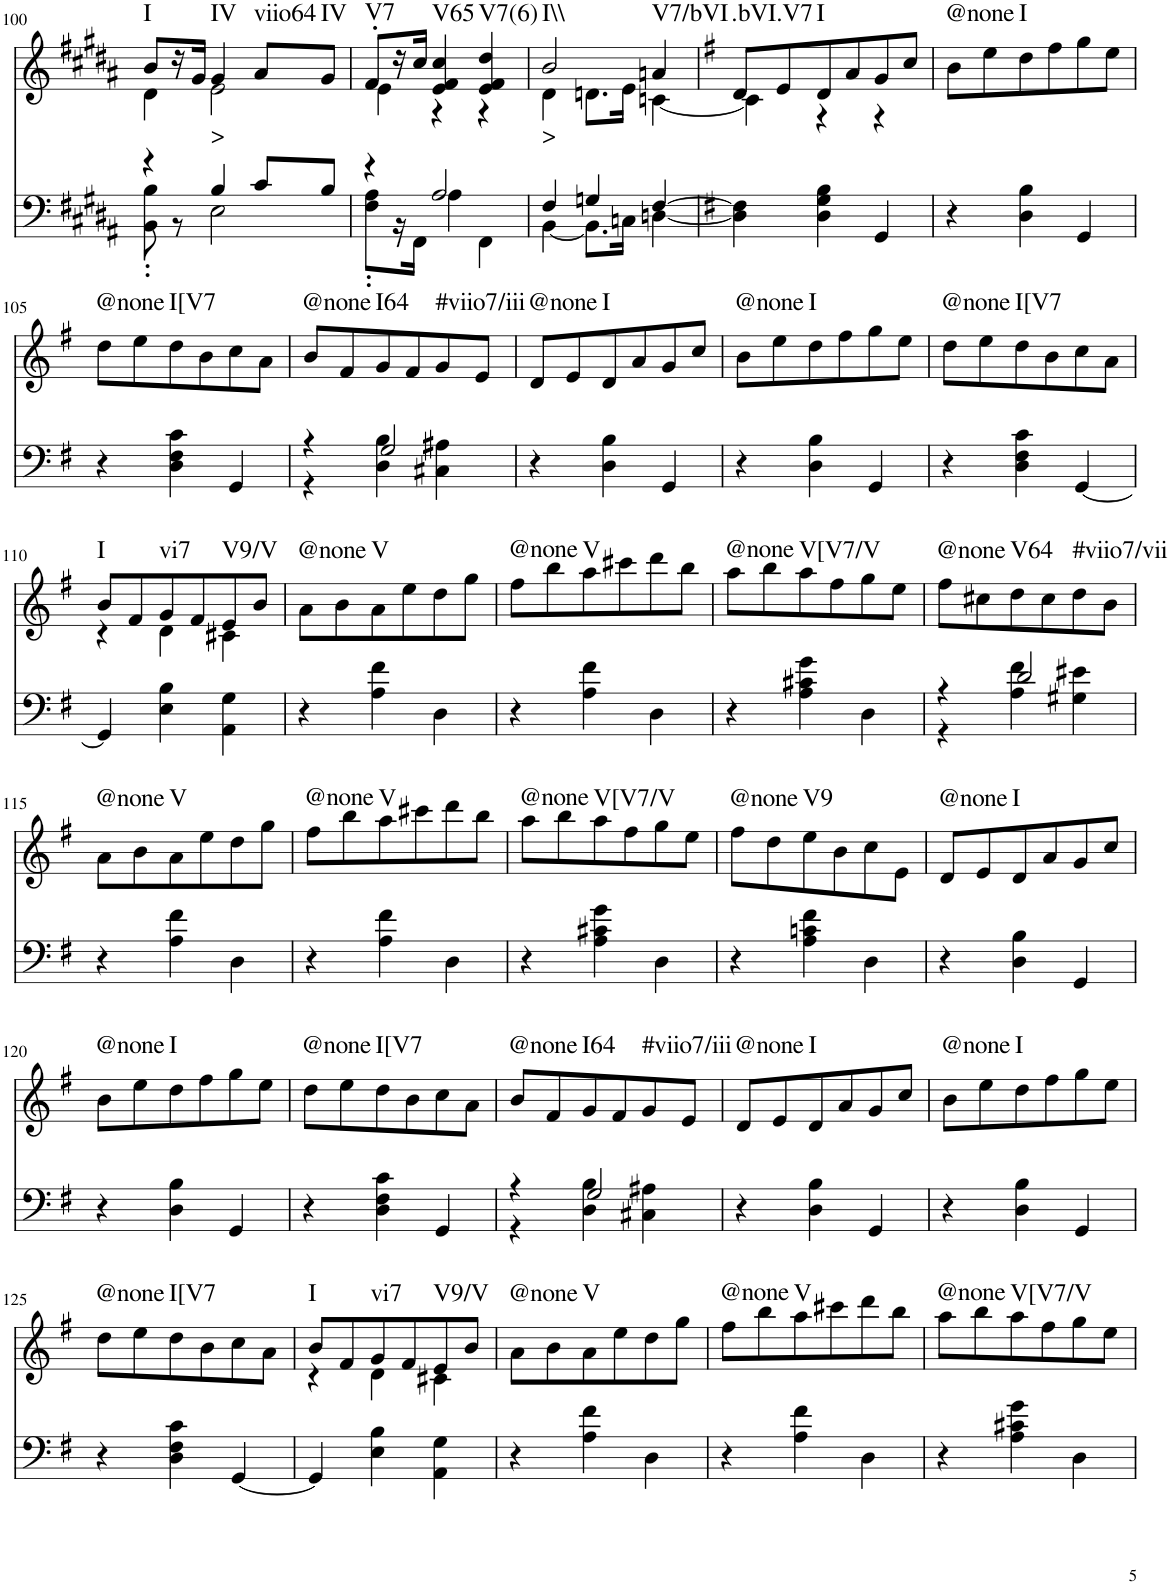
**kern	**kern	**text	**harte
*part2	*part1	*part1	*part1
*staff2	*staff1	*staff1	*
*I"Piano	*I"Piano	*	*
*I'Pno	*I'Pno	*	*
!!LO:PB:g=z
*clefF4	*clefG2	*	*
*k[f#c#g#d#a#]	*k[f#c#g#d#a#]	*	*
*M3/4	*M3/4	*	*
=100	=100	=100	=100
*^	*^	*	*
!	!	!	!	!	!LO:H:kt=I
4r	8BB\' 8B\'	8b/L	4d#\	.	N
.	8r	16r	.	.	.
.	.	16g#/JJ	.	.	.
!	!	!	!	!LO:LY:b	!LO:H:kt=IV
4B/	2E\	4g#/	2e\	>	N
!	!	!	!	!	!LO:H:kt=viio64
8c#/L	.	8a#/L	.	.	N
!	!	!	!	!	!LO:H:kt=IV
8B/J	.	8g#/J	.	.	N
=101	=101	=101	=101	=101	=101
!	!	!	!	!	!LO:H:kt=V7
4r	8F#\' 8A#\'L	8f#'/L	4e\	.	N
.	16r	16r	.	.	.
.	16FF#\JJ	16cc#/JJ	.	.	.
!	!	!	!	!	!LO:H:kt=V65
2A#/	4A#\	4e/ 4f#/ 4cc#/	4r	.	N
!	!	!	!	!	!LO:H:kt=V7(6)
.	4FF#\	4e/ 4f#/ 4dd#/	4r	.	N
=102	=102	=102	=102	=102	=102
!	!	!	!	!LO:LY:b	!LO:H:kt=I\\
4F#/	[4BB\	2b/	4d#\	>	N
4Gn/	8.BB\L]	.	8.dn\L	.	.
.	16Cn\Jk	.	16e\Jk	.	.
!	!	!	!	!	!LO:H:kt=V7/bVI
[4F#/	[4Dn\	4an/	[4cn\	.	N
*v	*v	*	*	*	*
=103	=103	=103	=103	=103
*k[f#]	*k[f#]	*	*	*
*^	*	*	*	*
!	!	!	!	!	!LO:H:kt=.bVI.V7
*v	*v	*	*	*	*
4D\] 4F#\]	8d/L	4c\]	.	N
.	8e/	.	.	.
!	!	!	!	!LO:H:kt=I
4D\ 4G\ 4B\	8d/	4r	.	N
.	8a/	.	.	.
4GG/	8g/	4r	.	.
.	8cc/J	.	.	.
*	*v	*v	*	*
=104	=104	=104	=104
!	!	!	!LO:H:kt=@none
4r	8b\L	.	N
.	8ee\	.	.
!	!	!	!LO:H:kt=I
4D\ 4B\	8dd\	.	N
.	8ff#\	.	.
4GG/	8gg\	.	.
.	8ee\J	.	.
!!LO:LB:g=z
=105	=105	=105	=105
!	!	!	!LO:H:kt=@none
4r	8dd\L	.	N
.	8ee\	.	.
!	!	!	!LO:H:kt=I[V7
4D\ 4F#\ 4c\	8dd\	.	N
.	8b\	.	.
4GG/	8cc\	.	.
.	8a\J	.	.
=106	=106	=106	=106
*^	*	*	*
!	!	!	!	!LO:H:kt=@none
4r	4r	8b/L	.	N
.	.	8f#/	.	.
!	!	!	!	!LO:H:kt=I64
2G/	4D\ 4B\	8g/	.	N
.	.	8f#/	.	.
!	!	!	!	!LO:H:kt=#viio7/iii
.	4C#X\ 4A#X\	8g/	.	N
.	.	8e/J	.	.
*v	*v	*	*	*
=107	=107	=107	=107
!	!	!	!LO:H:kt=@none
4r	8d/L	.	N
.	8e/	.	.
!	!	!	!LO:H:kt=I
4D\ 4B\	8d/	.	N
.	8a/	.	.
4GG/	8g/	.	.
.	8cc/J	.	.
=108	=108	=108	=108
!	!	!	!LO:H:kt=@none
4r	8b\L	.	N
.	8ee\	.	.
!	!	!	!LO:H:kt=I
4D\ 4B\	8dd\	.	N
.	8ff#\	.	.
4GG/	8gg\	.	.
.	8ee\J	.	.
=109	=109	=109	=109
!	!	!	!LO:H:kt=@none
4r	8dd\L	.	N
.	8ee\	.	.
!	!	!	!LO:H:kt=I[V7
4D\ 4F#\ 4c\	8dd\	.	N
.	8b\	.	.
[4GG/	8cc\	.	.
.	8a\J	.	.
!!LO:LB:g=z
=110	=110	=110	=110
*	*^	*	*
!	!	!	!	!LO:H:kt=I
4GG/]	8b/L	4r	.	N
.	8f#/	.	.	.
!	!	!	!	!LO:H:kt=vi7
4E\ 4B\	8g/	4d\	.	N
.	8f#/	.	.	.
!	!	!	!	!LO:H:kt=V9/V
4AA\ 4G\	8e/	4c#X\	.	N
.	8b/J	.	.	.
*	*v	*v	*	*
=111	=111	=111	=111
!	!	!	!LO:H:kt=@none
4r	8a\L	.	N
.	8b\	.	.
!	!	!	!LO:H:kt=V
4A\ 4f#\	8a\	.	N
.	8ee\	.	.
4D\	8dd\	.	.
.	8gg\J	.	.
=112	=112	=112	=112
!	!	!	!LO:H:kt=@none
4r	8ff#\L	.	N
.	8bb\	.	.
!	!	!	!LO:H:kt=V
4A\ 4f#\	8aa\	.	N
.	8ccc#X\	.	.
4D\	8ddd\	.	.
.	8bb\J	.	.
=113	=113	=113	=113
!	!	!	!LO:H:kt=@none
4r	8aa\L	.	N
.	8bb\	.	.
!	!	!	!LO:H:kt=V[V7/V
4A\ 4c#X\ 4g\	8aa\	.	N
.	8ff#\	.	.
4D\	8gg\	.	.
.	8ee\J	.	.
=114	=114	=114	=114
*^	*	*	*
!	!	!	!	!LO:H:kt=@none
4r	4r	8ff#\L	.	N
.	.	8cc#X\	.	.
!	!	!	!	!LO:H:kt=V64
2d/	4A\ 4f#\	8dd\	.	N
.	.	8cc#\	.	.
!	!	!	!	!LO:H:kt=#viio7/vii
.	4G#X\ 4e#X\	8dd\	.	N
.	.	8b\J	.	.
*v	*v	*	*	*
!!LO:LB:g=z
=115	=115	=115	=115
!	!	!	!LO:H:kt=@none
4r	8a\L	.	N
.	8b\	.	.
!	!	!	!LO:H:kt=V
4A\ 4f#\	8a\	.	N
.	8ee\	.	.
4D\	8dd\	.	.
.	8gg\J	.	.
=116	=116	=116	=116
!	!	!	!LO:H:kt=@none
4r	8ff#\L	.	N
.	8bb\	.	.
!	!	!	!LO:H:kt=V
4A\ 4f#\	8aa\	.	N
.	8ccc#X\	.	.
4D\	8ddd\	.	.
.	8bb\J	.	.
=117	=117	=117	=117
!	!	!	!LO:H:kt=@none
4r	8aa\L	.	N
.	8bb\	.	.
!	!	!	!LO:H:kt=V[V7/V
4A\ 4c#X\ 4g\	8aa\	.	N
.	8ff#\	.	.
4D\	8gg\	.	.
.	8ee\J	.	.
=118	=118	=118	=118
!	!	!	!LO:H:kt=@none
4r	8ff#\L	.	N
.	8dd\	.	.
!	!	!	!LO:H:kt=V9
4A\ 4cn\ 4f#\	8ee\	.	N
.	8b\	.	.
4D\	8cc\	.	.
.	8e\J	.	.
=119	=119	=119	=119
!	!	!	!LO:H:kt=@none
4r	8d/L	.	N
.	8e/	.	.
!	!	!	!LO:H:kt=I
4D\ 4B\	8d/	.	N
.	8a/	.	.
4GG/	8g/	.	.
.	8cc/J	.	.
!!LO:LB:g=z
=120	=120	=120	=120
!	!	!	!LO:H:kt=@none
4r	8b\L	.	N
.	8ee\	.	.
!	!	!	!LO:H:kt=I
4D\ 4B\	8dd\	.	N
.	8ff#\	.	.
4GG/	8gg\	.	.
.	8ee\J	.	.
=121	=121	=121	=121
!	!	!	!LO:H:kt=@none
4r	8dd\L	.	N
.	8ee\	.	.
!	!	!	!LO:H:kt=I[V7
4D\ 4F#\ 4c\	8dd\	.	N
.	8b\	.	.
4GG/	8cc\	.	.
.	8a\J	.	.
=122	=122	=122	=122
*^	*	*	*
!	!	!	!	!LO:H:kt=@none
4r	4r	8b/L	.	N
.	.	8f#/	.	.
!	!	!	!	!LO:H:kt=I64
2G/	4D\ 4B\	8g/	.	N
.	.	8f#/	.	.
!	!	!	!	!LO:H:kt=#viio7/iii
.	4C#X\ 4A#X\	8g/	.	N
.	.	8e/J	.	.
*v	*v	*	*	*
=123	=123	=123	=123
!	!	!	!LO:H:kt=@none
4r	8d/L	.	N
.	8e/	.	.
!	!	!	!LO:H:kt=I
4D\ 4B\	8d/	.	N
.	8a/	.	.
4GG/	8g/	.	.
.	8cc/J	.	.
=124	=124	=124	=124
!	!	!	!LO:H:kt=@none
4r	8b\L	.	N
.	8ee\	.	.
!	!	!	!LO:H:kt=I
4D\ 4B\	8dd\	.	N
.	8ff#\	.	.
4GG/	8gg\	.	.
.	8ee\J	.	.
!!LO:LB:g=z
=125	=125	=125	=125
!	!	!	!LO:H:kt=@none
4r	8dd\L	.	N
.	8ee\	.	.
!	!	!	!LO:H:kt=I[V7
4D\ 4F#\ 4c\	8dd\	.	N
.	8b\	.	.
[4GG/	8cc\	.	.
.	8a\J	.	.
=126	=126	=126	=126
*	*^	*	*
!	!	!	!	!LO:H:kt=I
4GG/]	8b/L	4r	.	N
.	8f#/	.	.	.
!	!	!	!	!LO:H:kt=vi7
4E\ 4B\	8g/	4d\	.	N
.	8f#/	.	.	.
!	!	!	!	!LO:H:kt=V9/V
4AA\ 4G\	8e/	4c#X\	.	N
.	8b/J	.	.	.
*	*v	*v	*	*
=127	=127	=127	=127
!	!	!	!LO:H:kt=@none
4r	8a\L	.	N
.	8b\	.	.
!	!	!	!LO:H:kt=V
4A\ 4f#\	8a\	.	N
.	8ee\	.	.
4D\	8dd\	.	.
.	8gg\J	.	.
=128	=128	=128	=128
!	!	!	!LO:H:kt=@none
4r	8ff#\L	.	N
.	8bb\	.	.
!	!	!	!LO:H:kt=V
4A\ 4f#\	8aa\	.	N
.	8ccc#X\	.	.
4D\	8ddd\	.	.
.	8bb\J	.	.
=129	=129	=129	=129
!	!	!	!LO:H:kt=@none
4r	8aa\L	.	N
.	8bb\	.	.
!	!	!	!LO:H:kt=V[V7/V
4A\ 4c#X\ 4g\	8aa\	.	N
.	8ff#\	.	.
4D\	8gg\	.	.
.	8ee\J	.	.
=	=	=	=
*-	*-	*-	*-
